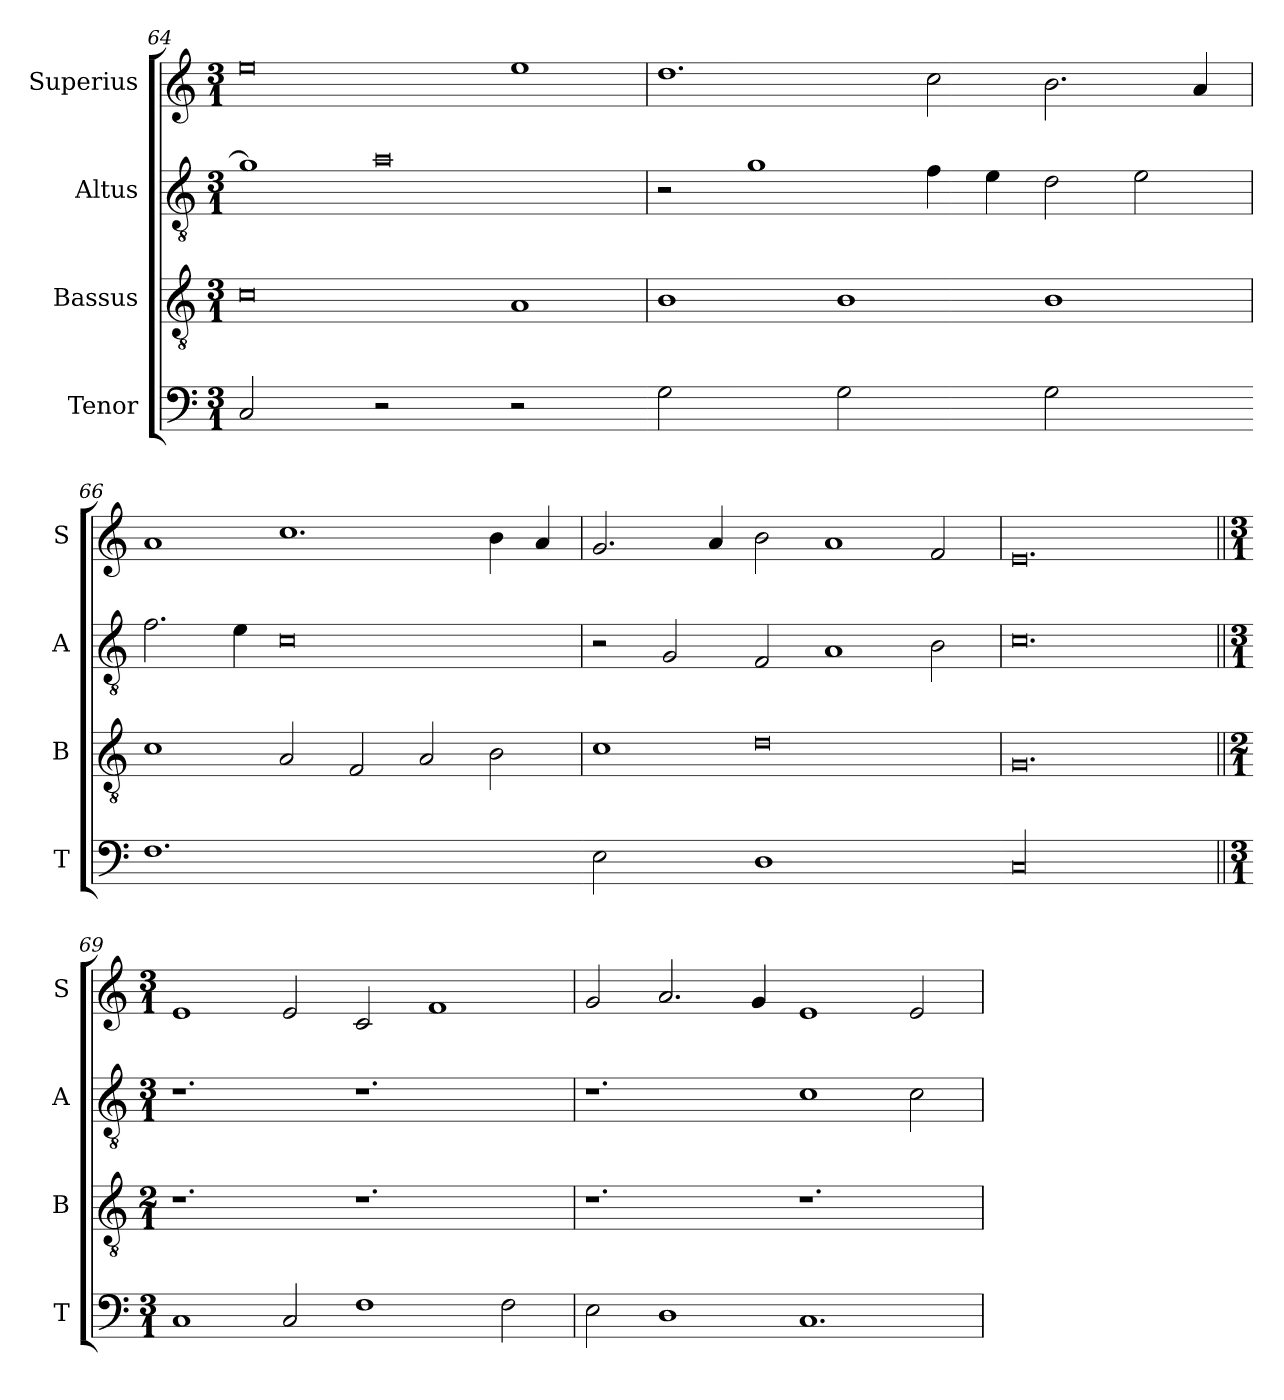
**kern	**kern	**kern	**kern
*part4	*part3	*part2	*part1
*staff4	*staff3	*staff2	*staff1
*I"Tenor	*I"Bassus	*I"Altus	*I"Superius
*I'T	*I'B	*I'A	*I'S
*clefF4	*clefGv2	*clefGv2	*clefG2
*k[]	*k[]	*k[]	*k[]
*M3/1	*M3/1	*M3/1	*M3/1
=64	=64	=64	=64
!LO:N:vis=2	!	!	!
1C	0c	1g]	0ee
!LO:N:vis=2	!	!	!
1r	.	0a	.
!LO:N:vis=2	!	!	!
1r	1A	.	1ee
=65-	=65	=65	=65
!LO:N:vis=2	!	!	!
1G	1B	2r	1.dd
.	.	1g	.
!LO:N:vis=2	!	!	!
1G	1B	.	.
.	.	4f\	2cc\
.	.	4e\	.
!LO:N:vis=2	!	!	!
1G	1B	2d\	2.b\
.	.	2e\	.
.	.	.	4a/
=66-	=66	=66	=66
!LO:N:vis=1.	!	!	!
0.F	1c	2.f\	1a
.	.	4e\	.
.	2A/	0c	1.cc
.	2F/	.	.
.	2A/	.	.
.	2B\	.	4b\
.	.	.	4a/
=67-	=67	=67	=67
!LO:N:vis=2	!	!	!
1E	1c	2r	2.g/
.	.	2G/	.
.	.	.	4a/
!LO:N:vis=1	!	!	!
0D	0d	2F/	2b\
.	.	1A	1a
.	.	2B\	2f/
=68-	=68	=68	=68
!LO:N:vis=00	!	!	!
0.C	0.G	0.c	0.e
!!LO:LB:g=z
=69||	=69||	=69||	=69||
*M3/1	*M2/1	*M3/1	*M3/1
1C	1.r	1.r	1e
2C/	.	.	2e/
1F	1.r	1.r	2c/
.	.	.	1f
2F\	.	.	.
=70	=70	=70	=70
2E\	1.r	1.r	2g/
1D	.	.	2.a/
.	.	.	4g/
1.C	1.r	1c	1e
.	.	2c\	2e/
=	=	=	=
*-	*-	*-	*-
